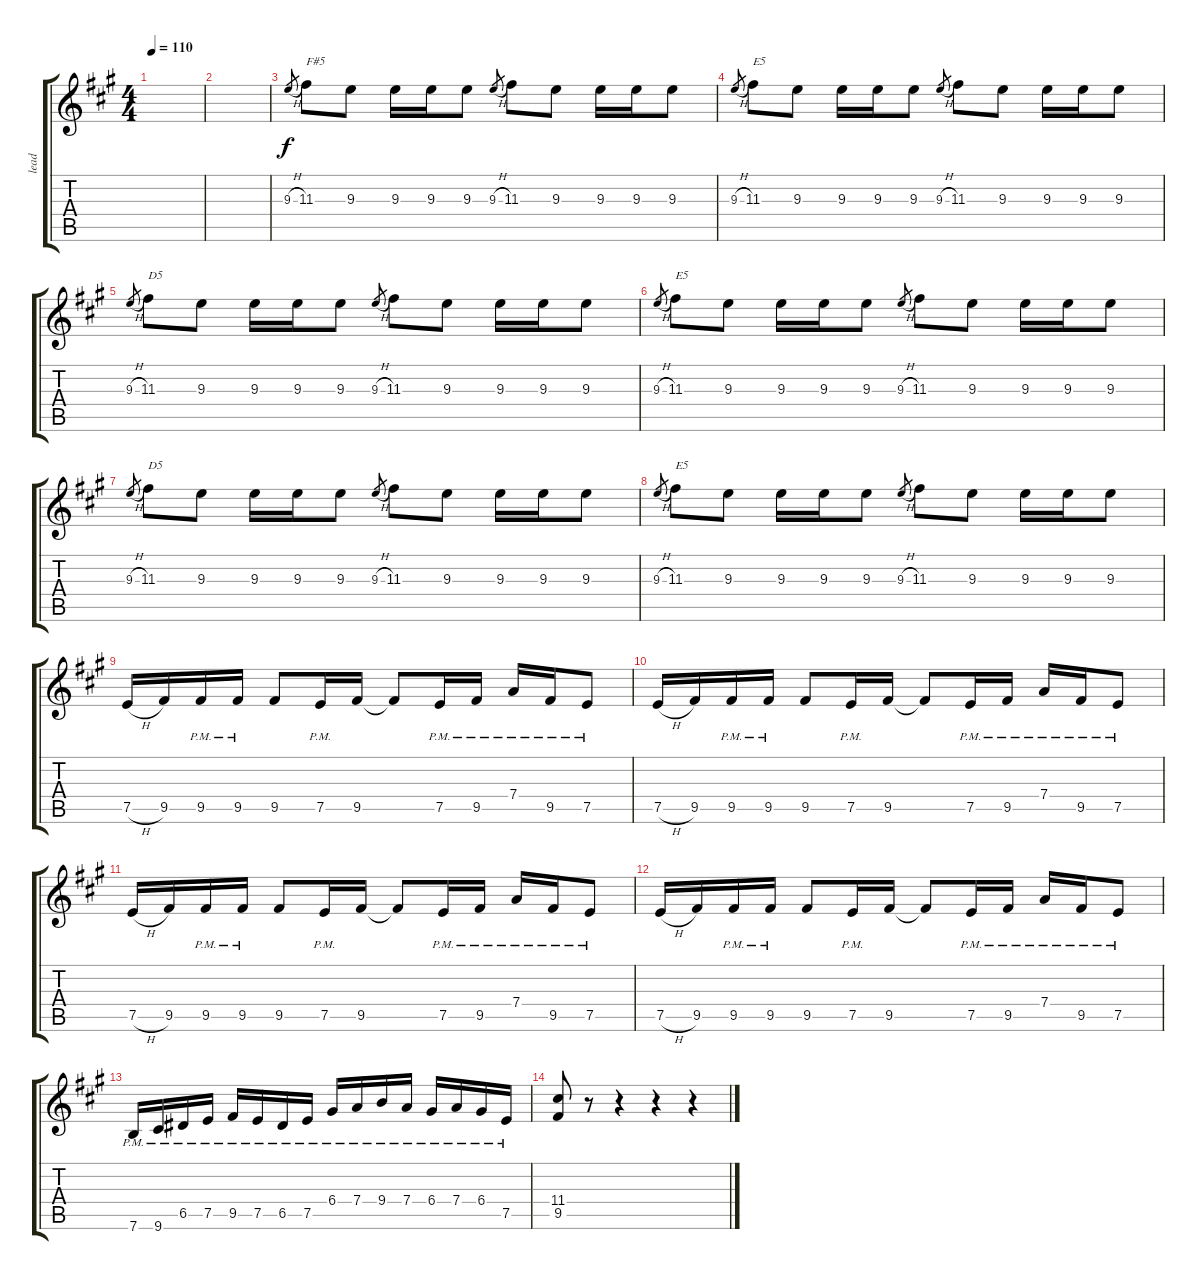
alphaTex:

\track ("lead" "lead") {instrument electricguitarjazz}
\staff {score tabs}
\tuning (E4 B3 G3 D3 A2 E2) {hide}
\ts (4 4)
\tempo 110
\clef g2
\ks a
|
|
9.3{h}.8{gr} 11.3.8{txt "F#5"} 9.3.8 9.3.16 9.3.16 9.3.8 9.3{h}.8{gr} 11.3.8 9.3.8 9.3.16 9.3.16 9.3.8 |
9.3{h}.8{gr} 11.3.8{txt "E5"} 9.3.8 9.3.16 9.3.16 9.3.8 9.3{h}.8{gr} 11.3.8 9.3.8 9.3.16 9.3.16 9.3.8 |
9.3{h}.8{gr} 11.3.8{txt "D5"} 9.3.8 9.3.16 9.3.16 9.3.8 9.3{h}.8{gr} 11.3.8 9.3.8 9.3.16 9.3.16 9.3.8 |
9.3{h}.8{gr} 11.3.8{txt "E5"} 9.3.8 9.3.16 9.3.16 9.3.8 9.3{h}.8{gr} 11.3.8 9.3.8 9.3.16 9.3.16 9.3.8 |
9.3{h}.8{gr} 11.3.8{txt "D5"} 9.3.8 9.3.16 9.3.16 9.3.8 9.3{h}.8{gr} 11.3.8 9.3.8 9.3.16 9.3.16 9.3.8 |
9.3{h}.8{gr} 11.3.8{txt "E5"} 9.3.8 9.3.16 9.3.16 9.3.8 9.3{h}.8{gr} 11.3.8 9.3.8 9.3.16 9.3.16 9.3.8 |
\ks f#minor
7.5{h}.16 9.5.16 9.5{pm}.16 9.5{pm}.16 9.5.8 7.5{pm}.16 9.5.16 9.5{t}.8 7.5{pm}.16 9.5{pm}.16 7.4{pm}.16 9.5{pm}.16 7.5{pm}.8 |
7.5{h}.16 9.5.16 9.5{pm}.16 9.5{pm}.16 9.5.8 7.5{pm}.16 9.5.16 9.5{t}.8 7.5{pm}.16 9.5{pm}.16 7.4{pm}.16 9.5{pm}.16 7.5{pm}.8 |
7.5{h}.16 9.5.16 9.5{pm}.16 9.5{pm}.16 9.5.8 7.5{pm}.16 9.5.16 9.5{t}.8 7.5{pm}.16 9.5{pm}.16 7.4{pm}.16 9.5{pm}.16 7.5{pm}.8 |
7.5{h}.16 9.5.16 9.5{pm}.16 9.5{pm}.16 9.5.8 7.5{pm}.16 9.5.16 9.5{t}.8 7.5{pm}.16 9.5{pm}.16 7.4{pm}.16 9.5{pm}.16 7.5{pm}.8 |
\ks a
7.6{pm}.16 9.6{pm}.16 6.5{pm}.16 7.5{pm}.16 9.5{pm}.16 7.5{pm}.16 6.5{pm}.16 7.5{pm}.16 6.4{pm}.16 7.4{pm}.16 9.4{pm}.16 7.4{pm}.16 6.4{pm}.16 7.4{pm}.16 6.4{pm}.16 7.5{pm}.16 |
(11.4 9.5).8 r.8 r.4 r.4 r.4
